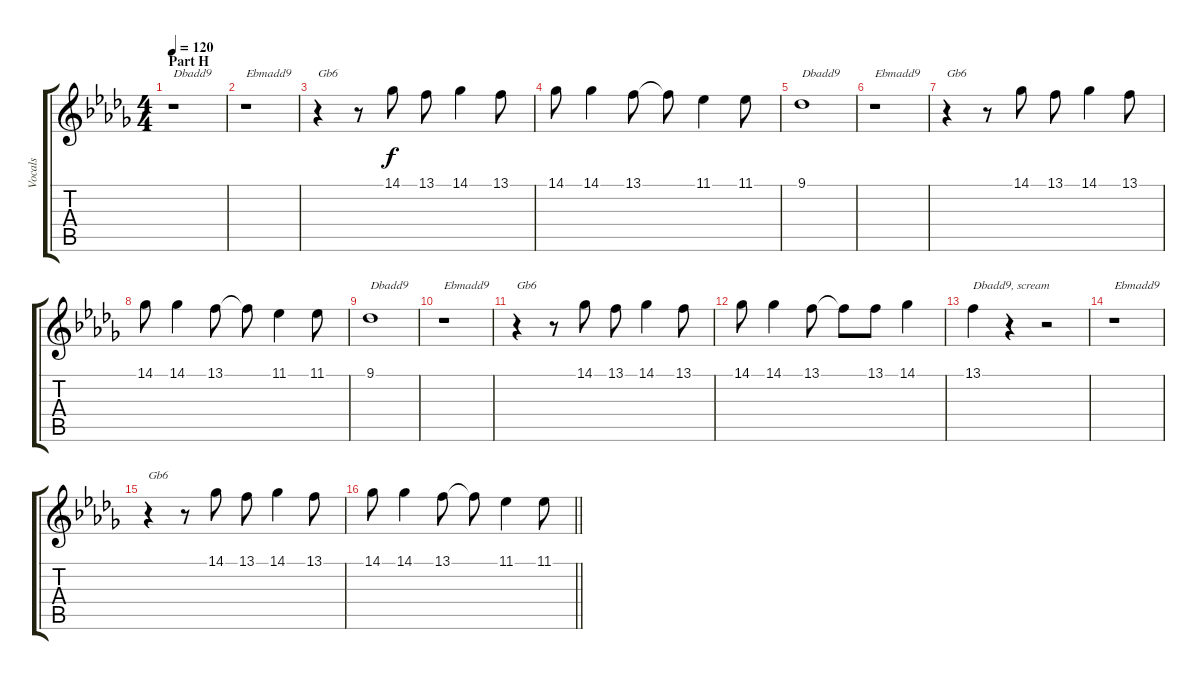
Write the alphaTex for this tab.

\track ("Vocals" "Vocals") {instrument trumpet}
\staff {score tabs}
\tuning (E4 B3 G3 D3 A2 E2) {hide}
\ts (4 4)
\section ("" "Part H")
\tempo 120
\clef g2
\ks db
r.1{txt "Dbadd9" dy f} |
r.1{txt "Ebmadd9"} |
r.4{txt "Gb6"} r.8 14.1.8 13.1.8 14.1.4 13.1.8 |
14.1.8 14.1.4 13.1.8 13.1{t}.8 11.1.4 11.1.8 |
9.1.1{txt "Dbadd9"} |
r.1{txt "Ebmadd9"} |
r.4{txt "Gb6"} r.8 14.1.8 13.1.8 14.1.4 13.1.8 |
14.1.8 14.1.4 13.1.8 13.1{t}.8 11.1.4 11.1.8 |
9.1.1{txt "Dbadd9"} |
r.1{txt "Ebmadd9"} |
r.4{txt "Gb6"} r.8 14.1.8 13.1.8 14.1.4 13.1.8 |
14.1.8 14.1.4 13.1.8 13.1{t}.8 13.1.8 14.1.4 |
13.1.4{txt "Dbadd9, scream"} r.4 r.2 |
r.1{txt "Ebmadd9"} |
r.4{txt "Gb6"} r.8 14.1.8 13.1.8 14.1.4 13.1.8 |
\barLineRight lightlight
14.1.8 14.1.4 13.1.8 13.1{t}.8 11.1.4 11.1.8
